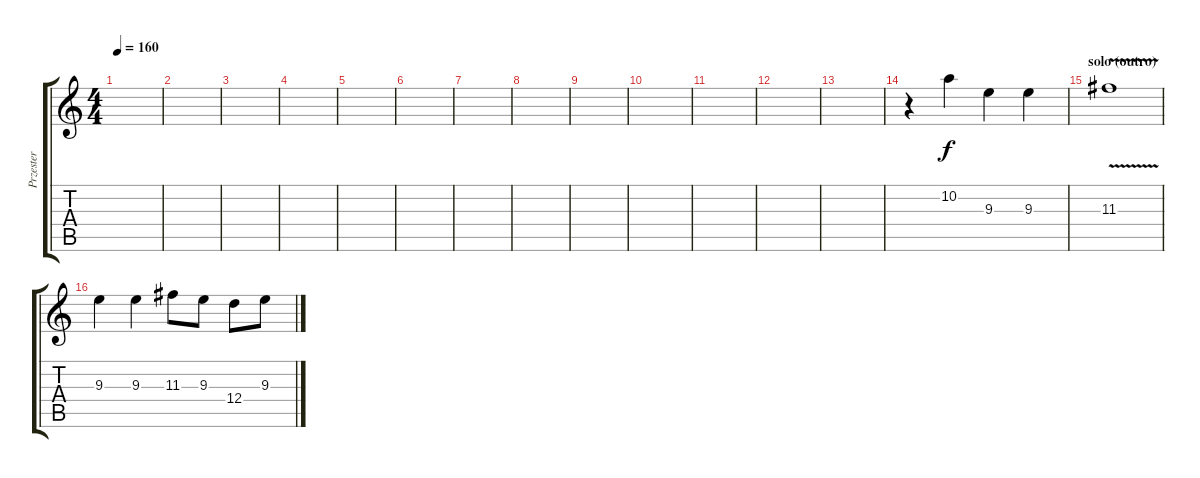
\track ("Przester" "Przester") {instrument distortionguitar}
\staff {score tabs}
\tuning (E4 B3 G3 D3 A2 E2) {hide}
\ts (4 4)
\tempo 160
\clef g2
\ks c
|
|
|
|
|
|
|
|
|
|
|
|
|
r.4 10.2.4{volume 13} 9.3.4 9.3.4 |
\section ("" "solo (outro)")
11.3{v}.1 |
9.3.4 9.3.4 11.3.8 9.3.8 12.4.8 9.3.8
